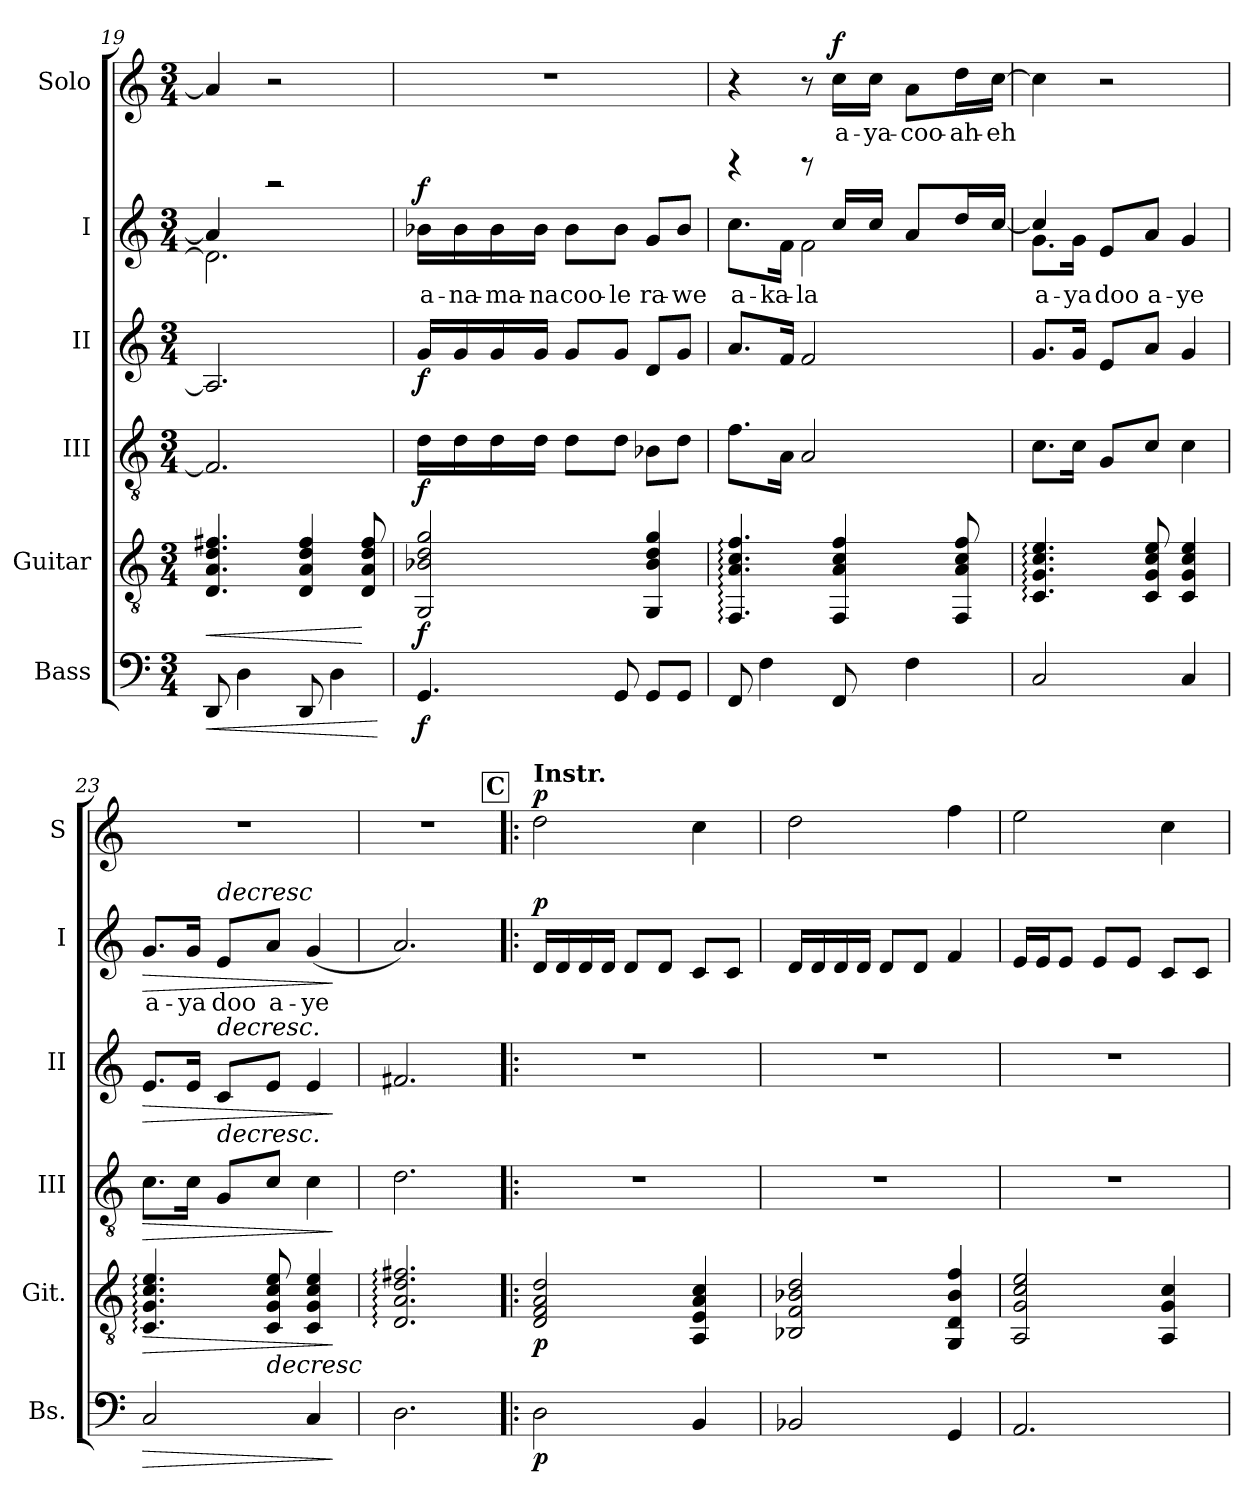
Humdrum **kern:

**kern	**dynam	**kern	**dynam	**kern	**dynam	**kern	**dynam	**kern	**text	**dynam	**kern	**text	**dynam
*part6	*part6	*part5	*part5	*part4	*part4	*part3	*part3	*part2	*part2	*part2	*part1	*part1	*part1
*staff6	*staff6	*staff5	*staff5	*staff4	*staff4	*staff3	*staff3	*staff2	*staff2	*staff2	*staff1	*staff1	*staff1
*I"Bass	*	*I"Guitar	*	*I"III	*	*I"II	*	*I"I	*	*	*I"Solo	*	*
*I'Bs.	*	*I'Git.	*	*I'III	*	*I'II	*	*I'I	*	*	*I'S	*	*
*clefF4	*	*clefGv2	*	*clefGv2	*	*clefG2	*	*clefG2	*	*	*clefG2	*	*
*ITrd7c12	*	*	*	*	*	*	*	*	*	*	*	*	*
*k[]	*	*k[]	*	*k[]	*	*k[]	*	*k[]	*	*	*k[]	*	*
*M3/4	*	*M3/4	*	*M3/4	*	*M3/4	*	*M3/4	*	*	*M3/4	*	*
=19	=19	=19	=19	=19	=19	=19	=19	=19	=19	=19	=19	=19	=19
!	!LO:HP:b	!	!LO:HP:b	!	!	!	!	!	!	!	!	!	!
*	*	*	*	*	*	*	*	*^	*	*	*	*	*
8DDD/	<	4.D/ 4.A/ 4.d/ 4.f#X/	<	2.F#/]	.	2.A/]	.	2.d\]	4a/]	.	.	4a/]	.	.
4DD\	.	.	.	.	.	.	.	.	.	.	.	.	.	.
.	.	.	.	.	.	.	.	.	2rccc	.	.	2r	.	.
8DDD/	.	4D/ 4A/ 4d/ 4f#/	.	.	.	.	.	.	.	.	.	.	.	.
4DD\	.	.	.	.	.	.	.	.	.	.	.	.	.	.
.	.	8D/ 8A/ 8d/ 8f#/	[	.	.	.	.	.	.	.	.	.	.	.
*	*	*	*	*	*	*	*	*v	*v	*	*	*	*	*
.	[	.	.	.	.	.	.	.	.	.	.	.	.
!!LO:LB:g=z
=20	=20	=20	=20	=20	=20	=20	=20	=20	=20	=20	=20	=20	=20
!	!LO:DY:b	!	!LO:DY:b	!	!LO:DY:b	!	!LO:DY:b	!	!LO:LY:b	!LO:DY:b	!	!	!
4.GGG/	f	2GG/ 2B-X/ 2d/ 2g/	f	16d\LL	f	16g/LL	f	16b-X\LL	a-	f	2.r	.	.
!	!	!	!	!	!	!	!	!	!LO:LY:b	!	!	!	!
.	.	.	.	16d\	.	16g/	.	16b-\	-na-	.	.	.	.
!	!	!	!	!	!	!	!	!	!LO:LY:b	!	!	!	!
.	.	.	.	16d\	.	16g/	.	16b-\	-ma-	.	.	.	.
!	!	!	!	!	!	!	!	!	!LO:LY:b	!	!	!	!
.	.	.	.	16d\JJ	.	16g/JJ	.	16b-\JJ	-na	.	.	.	.
!	!	!	!	!	!	!	!	!	!LO:LY:b	!	!	!	!
.	.	.	.	8d\L	.	8g/L	.	8b-\L	coo-	.	.	.	.
!	!	!	!	!	!	!	!	!	!LO:LY:b	!	!	!	!
8GGG/	.	.	.	8d\J	.	8g/J	.	8b-\J	-le	.	.	.	.
!	!	!	!	!	!	!	!	!	!LO:LY:b	!	!	!	!
8GGG/L	.	4GG/ 4B-/ 4d/ 4g/	.	8B-X\L	.	8d/L	.	8g/L	ra-	.	.	.	.
!	!	!	!	!	!	!	!	!	!LO:LY:b	!	!	!	!
8GGG/J	.	.	.	8d\J	.	8g/J	.	8b-/J	-we	.	.	.	.
=21	=21	=21	=21	=21	=21	=21	=21	=21	=21	=21	=21	=21	=21
!	!	!	!	!	!	!	!	!	!LO:LY:b	!	!	!	!
*	*	*	*	*	*	*	*	*^	*	*	*	*	*
8FFF/	.	4.FF/: 4.A/: 4.c/: 4.f/:	.	8.f\L	.	8.a/L	.	8.cc\L	4rggg	a-	.	4r	.	.
4FF\	.	.	.	.	.	.	.	.	.	.	.	.	.	.
!	!	!	!	!	!	!	!	!	!	!LO:LY:b	!	!	!	!
.	.	.	.	16A\Jk	.	16f/Jk	.	16f\Jk	.	-ka-	.	.	.	.
!	!	!	!	!	!	!	!	!	!	!LO:LY:b	!	!	!	!
.	.	.	.	2A/	.	2f/	.	2f\	8rggg	-la	.	8r	.	.
!	!	!	!	!	!	!	!	!	!	!	!	!	!LO:LY:b	!LO:DY:b
8FFF/	.	4FF/ 4A/ 4c/ 4f/	.	.	.	.	.	.	16cc/LL	.	.	16cc\LL	a-	f
!	!	!	!	!	!	!	!	!	!	!	!	!	!LO:LY:b	!
.	.	.	.	.	.	.	.	.	16cc/JJ	.	.	16cc\JJ	-ya-	.
!	!	!	!	!	!	!	!	!	!	!	!	!	!LO:LY:b	!
4FF\	.	.	.	.	.	.	.	.	8a/L	.	.	8a\L	-coo-	.
!	!	!	!	!	!	!	!	!	!	!	!	!	!LO:LY:b	!
.	.	8FF/ 8A/ 8c/ 8f/	.	.	.	.	.	.	16dd/L	.	.	16dd\L	-ah-	.
!	!	!	!	!	!	!	!	!	!	!	!	!	!LO:LY:b	!
.	.	.	.	.	.	.	.	.	[16cc/JJ	.	.	[16cc\JJ	-eh	.
=22	=22	=22	=22	=22	=22	=22	=22	=22	=22	=22	=22	=22	=22	=22
!	!	!	!	!	!	!	!	!	!	!LO:LY:b	!	!	!	!
2CC/	.	4.C/: 4.G/: 4.c/: 4.e/:	.	8.c\L	.	8.g/L	.	8.g\L	4cc/]	a-	.	4cc\]	.	.
!	!	!	!	!	!	!	!	!	!	!LO:LY:b	!	!	!	!
.	.	.	.	16c\Jk	.	16g/Jk	.	16g\Jk	.	-ya	.	.	.	.
!	!	!	!	!	!	!	!	!	!	!LO:LY:b	!	!	!	!
.	.	.	.	8G/L	.	8e/L	.	8e/L	2reeeyy	doo	.	2r	.	.
!	!	!	!	!	!	!	!	!	!	!LO:LY:b	!	!	!	!
.	.	8C/ 8G/ 8c/ 8e/	.	8c/J	.	8a/J	.	8a/J	.	a-	.	.	.	.
!	!	!	!	!	!	!	!	!	!	!LO:LY:b	!	!	!	!
4CC/	.	4C/ 4G/ 4c/ 4e/	.	4c\	.	4g/	.	4g/	.	-ye	.	.	.	.
*	*	*	*	*	*	*	*	*v	*v	*	*	*	*	*
=23	=23	=23	=23	=23	=23	=23	=23	=23	=23	=23	=23	=23	=23
!	!LO:HP:b	!	!LO:HP:b	!	!LO:HP:b	!	!LO:HP:b	!	!LO:LY:b	!LO:HP:b	!	!	!
2CC/	>	4.C/: 4.G/: 4.c/: 4.e/:	>	8.c\L	>	8.e/L	>	8.g/L	a-	>	2.r	.	.
!	!	!	!	!	!	!	!	!	!LO:LY:b	!	!	!	!
.	.	.	.	16c\Jk	.	16e/Jk	.	16g/Jk	-ya	.	.	.	.
!	!	!	!	!	!	!	!	!LO:TX:a:i:t=decresc	!	!	!	!	!
!	!	!	!	!	!	!LO:TX:a:i:t=decresc.	!	!	!	!	!	!	!
!	!	!	!	!LO:TX:a:i:t=decresc.	!	!	!	!	!	!	!	!	!
!	!	!	!	!	!	!	!	!	!LO:LY:b	!	!	!	!
.	.	.	.	8G/L	.	8c/L	.	8e/L	doo	.	.	.	.
!	!	!LO:TX:b:i:t=decresc	!	!	!	!	!	!	!	!	!	!	!
!	!	!	!	!	!	!	!	!	!LO:LY:b	!	!	!	!
.	.	8C/ 8G/ 8c/ 8e/	.	8c/J	.	8e/J	.	8a/J	a-	.	.	.	.
!	!	!	!	!	!	!	!	!	!LO:LY:b	!	!	!	!
4CC/	.	4C/ 4G/ 4c/ 4e/	.	4c\	.	4e/	.	(<4g/	-ye	.	.	.	.
.	]	.	]	.	]	.	]	.	.	]	.	.	.
=24	=24	=24	=24	=24	=24	=24	=24	=24	=24	=24	=24	=24	=24
2.DD\	.	2.D/: 2.A/: 2.d/: 2.f#X/:	.	2.d\	.	2.f#X/	.	2.a/)	.	.	2.r	.	.
!!LO:PB:g=z
!!LO:REH:place=s1:a:B:fs=16:t=C
=25!|:	=25!|:	=25!|:	=25!|:	=25!|:	=25!|:	=25!|:	=25!|:	=25!|:	=25!|:	=25!|:	=25!|:	=25!|:	=25!|:
!	!	!	!	!	!	!	!	!	!	!	!LO:TX:a:B:t=Instr.	!	!
!	!LO:DY:b	!	!LO:DY:b	!	!	!	!	!	!	!LO:DY:b	!	!	!LO:DY:b
2DD\	p	2D/ 2F/ 2A/ 2d/	p	2.r	.	2.r	.	16d/LL	.	p	2dd\	.	p
.	.	.	.	.	.	.	.	16d/	.	.	.	.	.
.	.	.	.	.	.	.	.	16d/	.	.	.	.	.
.	.	.	.	.	.	.	.	16d/JJ	.	.	.	.	.
.	.	.	.	.	.	.	.	8d/L	.	.	.	.	.
.	.	.	.	.	.	.	.	8d/J	.	.	.	.	.
4BBB/	.	4AA/ 4E/ 4A/ 4c/	.	.	.	.	.	8c/L	.	.	4cc\	.	.
.	.	.	.	.	.	.	.	8c/J	.	.	.	.	.
=26	=26	=26	=26	=26	=26	=26	=26	=26	=26	=26	=26	=26	=26
2BBB-X/	.	2BB-X/ 2F/ 2B-X/ 2d/	.	2.r	.	2.r	.	16d/LL	.	.	2dd\	.	.
.	.	.	.	.	.	.	.	16d/	.	.	.	.	.
.	.	.	.	.	.	.	.	16d/	.	.	.	.	.
.	.	.	.	.	.	.	.	16d/JJ	.	.	.	.	.
.	.	.	.	.	.	.	.	8d/L	.	.	.	.	.
.	.	.	.	.	.	.	.	8d/J	.	.	.	.	.
4GGG/	.	4GG/ 4D/ 4B-/ 4f/	.	.	.	.	.	4f/	.	.	4ff\	.	.
=27	=27	=27	=27	=27	=27	=27	=27	=27	=27	=27	=27	=27	=27
2.AAA/	.	2AA/ 2G/ 2c/ 2e/	.	2.r	.	2.r	.	16e/LL	.	.	2ee\	.	.
.	.	.	.	.	.	.	.	16e/J	.	.	.	.	.
.	.	.	.	.	.	.	.	8e/J	.	.	.	.	.
.	.	.	.	.	.	.	.	8e/L	.	.	.	.	.
.	.	.	.	.	.	.	.	8e/J	.	.	.	.	.
.	.	4AA/ 4G/ 4c/	.	.	.	.	.	8c/L	.	.	4cc\	.	.
.	.	.	.	.	.	.	.	8c/J	.	.	.	.	.
=	=	=	=	=	=	=	=	=	=	=	=	=	=
*-	*-	*-	*-	*-	*-	*-	*-	*-	*-	*-	*-	*-	*-
